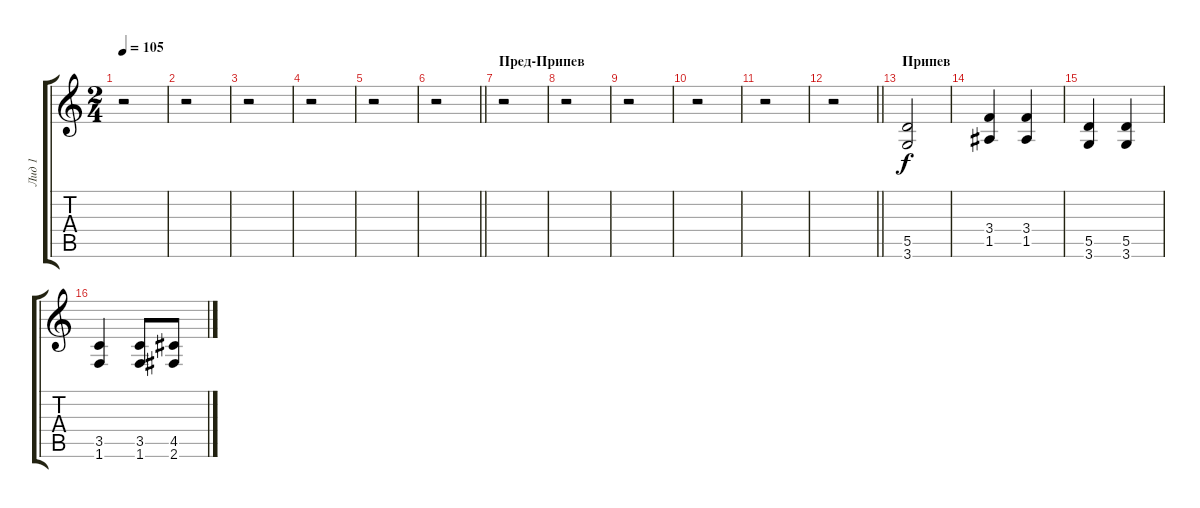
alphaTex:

\track ("Лид 1" "Лид 1") {instrument distortionguitar}
\staff {score tabs}
\tuning (E4 B3 G3 D3 A2 E2) {hide}
\ts (2 4)
\tempo 105
\clef g2
\ks c
r.2{dy f} |
r.2 |
r.2 |
r.2 |
r.2 |
\barLineRight lightlight
r.2 |
\section ("" "Пред-Припев")
r.2 |
r.2 |
r.2 |
r.2 |
r.2 |
\barLineRight lightlight
r.2 |
\section ("" "Припев")
(5.5 3.6).2 |
(3.4 1.5).4 (3.4 1.5).4 |
(5.5 3.6).4 (5.5 3.6).4 |
(3.5 1.6).4 (3.5 1.6).8 (4.5 2.6).8
